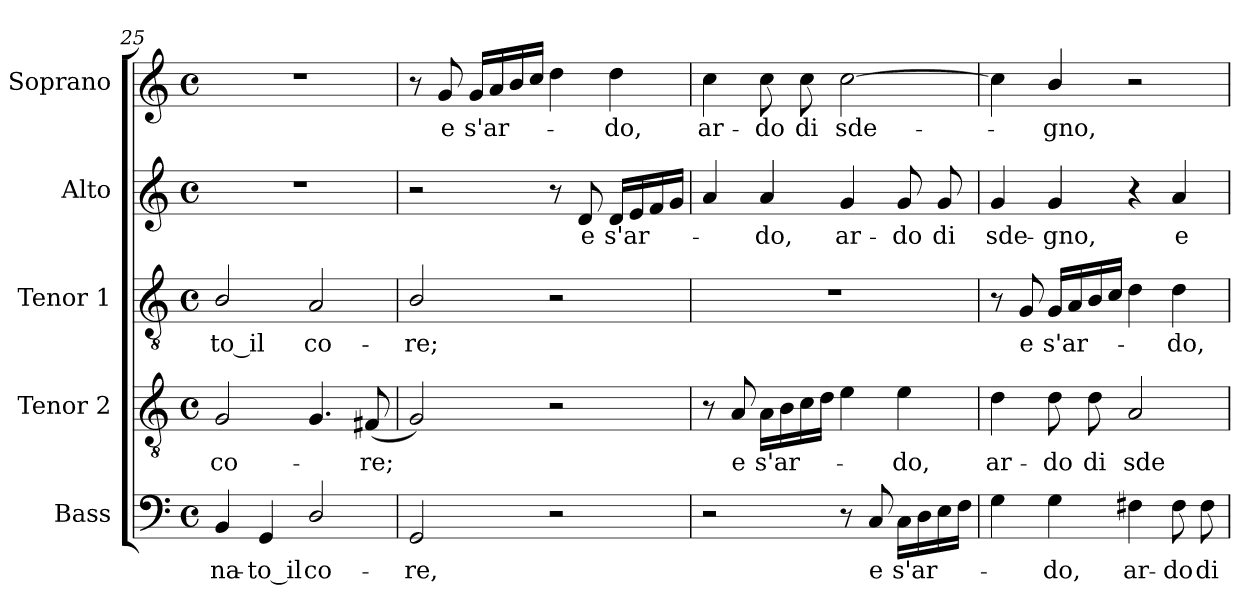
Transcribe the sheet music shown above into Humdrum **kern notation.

**kern	**text	**kern	**text	**kern	**text	**kern	**text	**kern	**text
*part5	*part5	*part4	*part4	*part3	*part3	*part2	*part2	*part1	*part1
*staff5	*staff5	*staff4	*staff4	*staff3	*staff3	*staff2	*staff2	*staff1	*staff1
*I"Bass	*	*I"Tenor 2	*	*I"Tenor 1	*	*I"Alto	*	*I"Soprano	*
*I'B.	*	*I'T2.	*	*I'T1.	*	*I'A.	*	*I'S.	*
*clefF4	*	*clefGv2	*	*clefGv2	*	*clefG2	*	*clefG2	*
*	*	*ITrd7c12	*	*ITrd7c12	*	*	*	*	*
*k[]	*	*k[]	*	*k[]	*	*k[]	*	*k[]	*
*C:	*	*C:	*	*C:	*	*C:	*	*C:	*
*M4/4	*	*M4/4	*	*M4/4	*	*M4/4	*	*M4/4	*
*met(c)	*	*met(c)	*	*met(c)	*	*met(c)	*	*met(c)	*
=25	=25	=25	=25	=25	=25	=25	=25	=25	=25
!	!LO:LY:b:color=#000000	!	!	!	!	!	!	!	!
!	!	!	!LO:LY:b:color=#000000	!	!	!	!	!	!
!	!	!	!	!	!LO:LY:b:color=#000000	!	!	!	!
4BBi/	-na-	2GGi/	co-	2BBi/	-to_il	1r	.	1r	.
!	!LO:LY:b:color=#000000	!	!	!	!	!	!	!	!
4GGi/	-to_il	.	.	.	.	.	.	.	.
!	!LO:LY:b:color=#000000	!	!	!	!	!	!	!	!
!	!	!	!	!	!LO:LY:b:color=#000000	!	!	!	!
2Di/	co-	4.GGi/	.	2AAi/	co-	.	.	.	.
!	!	!	!LO:LY:b:color=#000000	!	!	!	!	!	!
.	.	(8FF#Xi/	-re;	.	.	.	.	.	.
=26	=26	=26	=26	=26	=26	=26	=26	=26	=26
!	!LO:LY:b:color=#000000	!	!	!	!	!	!	!	!
!	!	!	!	!	!LO:LY:b:color=#000000	!	!	!	!
2GGi/	-re,	2GGi/)	.	2BBi/	-re;	2r	.	8r	.
!	!	!	!	!	!	!	!	!	!LO:LY:b:color=#000000
.	.	.	.	.	.	.	.	8gi/	e
!	!	!	!	!	!	!	!	!	!LO:LY:b:color=#000000
.	.	.	.	.	.	.	.	16gi/LL	s'ar-
.	.	.	.	.	.	.	.	16ai/	.
.	.	.	.	.	.	.	.	16bi/	.
.	.	.	.	.	.	.	.	16cci/JJ	.
2r	.	2r	.	2r	.	8r	.	4ddi\	.
!	!	!	!	!	!	!	!LO:LY:b:color=#000000	!	!
.	.	.	.	.	.	8di/	e	.	.
!	!	!	!	!	!	!	!LO:LY:b:color=#000000	!	!
!	!	!	!	!	!	!	!	!	!LO:LY:b:color=#000000
.	.	.	.	.	.	16di/LL	s'ar-	4ddi\	-do,
.	.	.	.	.	.	16ei/	.	.	.
.	.	.	.	.	.	16fi/	.	.	.
.	.	.	.	.	.	16gi/JJ	.	.	.
=27	=27	=27	=27	=27	=27	=27	=27	=27	=27
!	!	!	!	!	!	!	!	!	!LO:LY:b:color=#000000
2r	.	8r	.	1r	.	4ai/	.	4cci\	ar-
!	!	!	!LO:LY:b:color=#000000	!	!	!	!	!	!
.	.	8AAi/	e	.	.	.	.	.	.
!	!	!	!LO:LY:b:color=#000000	!	!	!	!	!	!
!	!	!	!	!	!	!	!LO:LY:b:color=#000000	!	!
!	!	!	!	!	!	!	!	!	!LO:LY:b:color=#000000
.	.	16AAi\LL	s'ar-	.	.	4ai/	-do,	8cci\	-do
.	.	16BBi\	.	.	.	.	.	.	.
!	!	!	!	!	!	!	!	!	!LO:LY:b:color=#000000
.	.	16Ci\	.	.	.	.	.	8cci\	di
.	.	16Di\JJ	.	.	.	.	.	.	.
!	!	!	!	!	!	!	!LO:LY:b:color=#000000	!	!
!	!	!	!	!	!	!	!	!	!LO:LY:b:color=#000000
8r	.	4Ei\	.	.	.	4gi/	ar-	[>2cci\	sde-
!	!LO:LY:b:color=#000000	!	!	!	!	!	!	!	!
8Ci/	e	.	.	.	.	.	.	.	.
!	!LO:LY:b:color=#000000	!	!	!	!	!	!	!	!
!	!	!	!LO:LY:b:color=#000000	!	!	!	!	!	!
!	!	!	!	!	!	!	!LO:LY:b:color=#000000	!	!
16Ci\LL	s'ar-	4Ei\	-do,	.	.	8gi/	-do	.	.
16Di\	.	.	.	.	.	.	.	.	.
!	!	!	!	!	!	!	!LO:LY:b:color=#000000	!	!
16Ei\	.	.	.	.	.	8gi/	di	.	.
16Fi\JJ	.	.	.	.	.	.	.	.	.
=28	=28	=28	=28	=28	=28	=28	=28	=28	=28
!	!	!	!LO:LY:b:color=#000000	!	!	!	!	!	!
!	!	!	!	!	!	!	!LO:LY:b:color=#000000	!	!
4Gi\	.	4Di\	ar-	8r	.	4gi/	sde-	4cci\]	.
!	!	!	!	!	!LO:LY:b:color=#000000	!	!	!	!
.	.	.	.	8GGi/	e	.	.	.	.
!	!LO:LY:b:color=#000000	!	!	!	!	!	!	!	!
!	!	!	!LO:LY:b:color=#000000	!	!	!	!	!	!
!	!	!	!	!	!LO:LY:b:color=#000000	!	!	!	!
!	!	!	!	!	!	!	!LO:LY:b:color=#000000	!	!
!	!	!	!	!	!	!	!	!	!LO:LY:b:color=#000000
4Gi\	-do,	8Di\	-do	16GGi/LL	s'ar-	4gi/	-gno,	4bi/	-gno,
.	.	.	.	16AAi/	.	.	.	.	.
!	!	!	!LO:LY:b:color=#000000	!	!	!	!	!	!
.	.	8Di\	di	16BBi/	.	.	.	.	.
.	.	.	.	16Ci/JJ	.	.	.	.	.
!	!LO:LY:b:color=#000000	!	!	!	!	!	!	!	!
!	!	!	!LO:LY:b:color=#000000	!	!	!	!	!	!
4F#Xi\	ar-	2AAi/	sde-	4Di\	.	4r	.	2r	.
!	!LO:LY:b:color=#000000	!	!	!	!	!	!	!	!
!	!	!	!	!	!LO:LY:b:color=#000000	!	!	!	!
!	!	!	!	!	!	!	!LO:LY:b:color=#000000	!	!
8F#i\	-do	.	.	4Di\	-do,	4ai/	e	.	.
!	!LO:LY:b:color=#000000	!	!	!	!	!	!	!	!
8F#i\	di-	.	.	.	.	.	.	.	.
=	=	=	=	=	=	=	=	=	=
*-	*-	*-	*-	*-	*-	*-	*-	*-	*-
